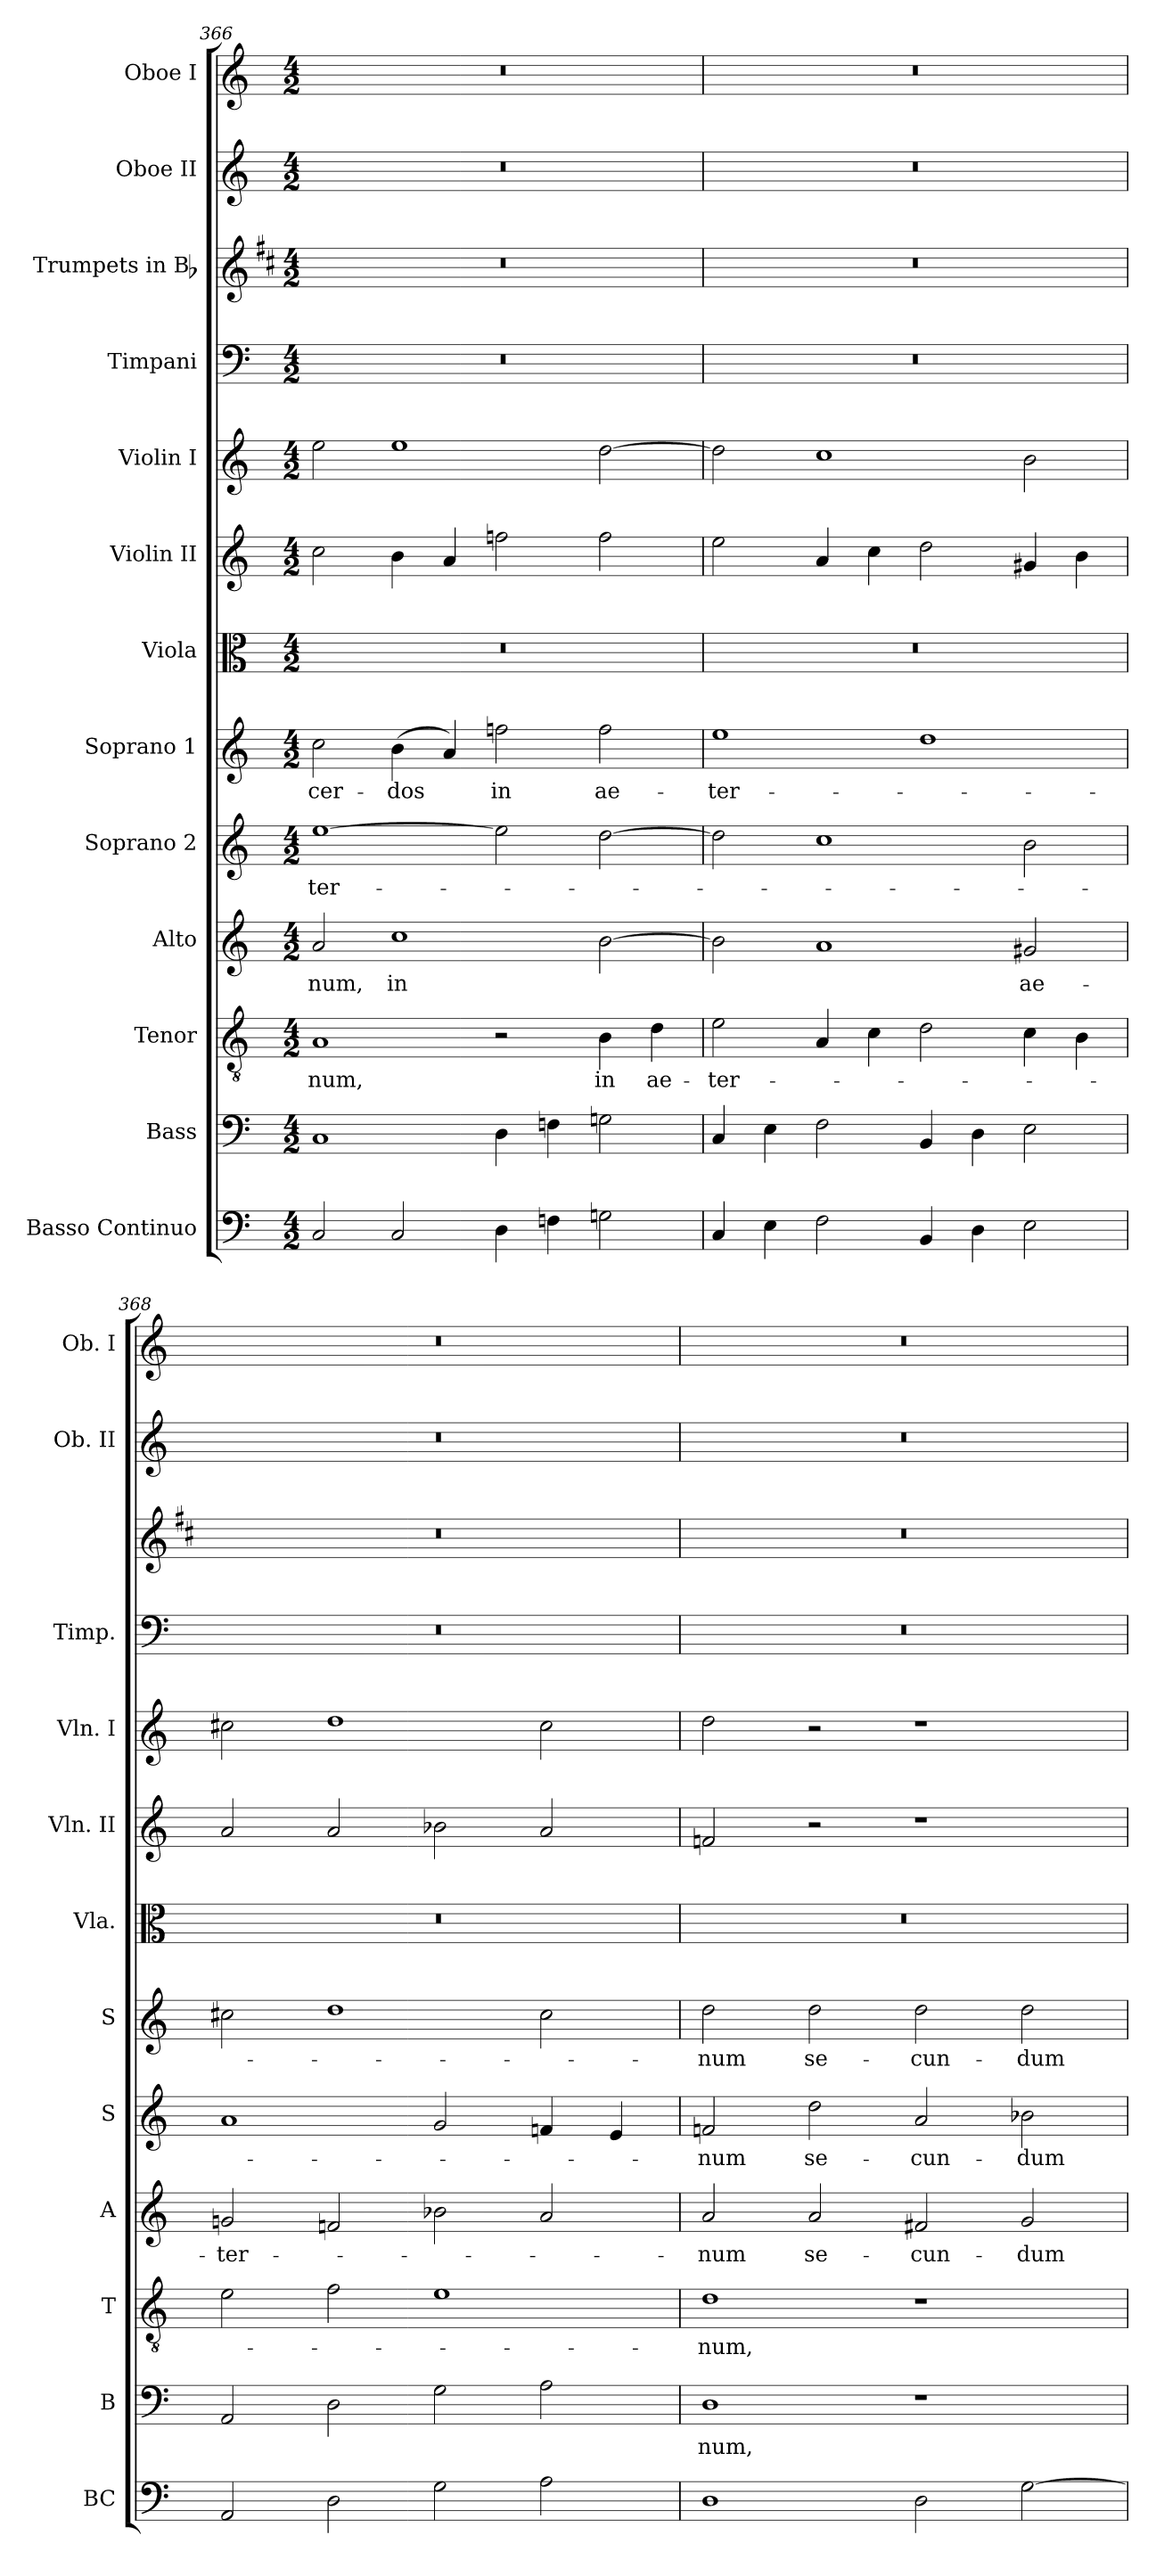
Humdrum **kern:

**kern	**kern	**text	**kern	**text	**kern	**text	**kern	**text	**kern	**text	**kern	**kern	**kern	**kern	**kern	**kern	**kern
*part13	*part12	*part12	*part11	*part11	*part10	*part10	*part9	*part9	*part8	*part8	*part7	*part6	*part5	*part4	*part3	*part2	*part1
*staff13	*staff12	*staff12	*staff11	*staff11	*staff10	*staff10	*staff9	*staff9	*staff8	*staff8	*staff7	*staff6	*staff5	*staff4	*staff3	*staff2	*staff1
*I"Basso Continuo	*I"Bass	*	*I"Tenor	*	*I"Alto	*	*I"Soprano 2	*	*I"Soprano 1	*	*I"Viola	*I"Violin II	*I"Violin I	*I"Timpani	*I"Trumpets in Bb	*I"Oboe II	*I"Oboe I
*I'BC	*I'B	*	*I'T	*	*I'A	*	*I'S	*	*I'S	*	*I'Vla.	*I'Vln. II	*I'Vln. I	*I'Timp.	*	*I'Ob. II	*I'Ob. I
*clefF4	*clefF4	*	*clefGv2	*	*clefG2	*	*clefG2	*	*clefG2	*	*clefC3	*clefG2	*clefG2	*clefF4	*clefG2	*clefG2	*clefG2
*	*	*	*	*	*	*	*	*	*	*	*	*	*	*	*ITrd1c2	*	*
*k[]	*k[]	*	*k[]	*	*k[]	*	*k[]	*	*k[]	*	*k[]	*k[]	*k[]	*k[]	*k[]	*k[]	*k[]
*C:	*C:	*	*C:	*	*C:	*	*C:	*	*C:	*	*C:	*C:	*C:	*C:	*C:	*C:	*C:
*M4/2	*M4/2	*	*M4/2	*	*M4/2	*	*M4/2	*	*M4/2	*	*M4/2	*M4/2	*M4/2	*M4/2	*M4/2	*M4/2	*M4/2
=366	=366	=366	=366	=366	=366	=366	=366	=366	=366	=366	=366	=366	=366	=366	=366	=366	=366
!	!	!	!	!LO:LY:b	!	!LO:LY:b	!	!LO:LY:b	!	!LO:LY:b	!	!	!	!	!	!	!
2C/	1C	.	1A	-num,	2a/	-num,	[1ee	-ter-	2cc\	-cer-	0r	2cc\	2ee\	0r	0r	0r	0r
!	!	!	!	!	!	!LO:LY:b	!	!	!	!LO:LY:b	!	!	!	!	!	!	!
2C/	.	.	.	.	1cc	in	.	.	(4b\	-dos	.	4b\	1ee	.	.	.	.
.	.	.	.	.	.	.	.	.	4a/)	.	.	4a/	.	.	.	.	.
!	!	!	!	!	!	!	!	!	!	!LO:LY:b	!	!	!	!	!	!	!
4D\	4D\	.	2r	.	.	.	2ee\]	.	2ffn\	in	.	2ffn\	.	.	.	.	.
4Fn\	4Fn\	.	.	.	.	.	.	.	.	.	.	.	.	.	.	.	.
!	!	!	!	!LO:LY:b	!	!	!	!	!	!LO:LY:b	!	!	!	!	!	!	!
2Gn\	2Gn\	.	4B\	in	[2b\	.	[2dd\	.	2ff\	ae-	.	2ff\	[2dd\	.	.	.	.
!	!	!	!	!LO:LY:b	!	!	!	!	!	!	!	!	!	!	!	!	!
.	.	.	4d\	ae-	.	.	.	.	.	.	.	.	.	.	.	.	.
!!LO:PB:g=z
=367	=367	=367	=367	=367	=367	=367	=367	=367	=367	=367	=367	=367	=367	=367	=367	=367	=367
!	!	!	!	!LO:LY:b	!	!	!	!	!	!LO:LY:b	!	!	!	!	!	!	!
4C/	4C/	.	2e\	-ter-	2b\]	.	2dd\]	.	1ee	-ter-	0r	2ee\	2dd\]	0r	0r	0r	0r
4E\	4E\	.	.	.	.	.	.	.	.	.	.	.	.	.	.	.	.
2F\	2F\	.	4A/	.	1a	.	1cc	.	.	.	.	4a/	1cc	.	.	.	.
.	.	.	4c\	.	.	.	.	.	.	.	.	4cc\	.	.	.	.	.
4BB/	4BB/	.	2d\	.	.	.	.	.	1dd	.	.	2dd\	.	.	.	.	.
4D\	4D\	.	.	.	.	.	.	.	.	.	.	.	.	.	.	.	.
!	!	!	!	!	!	!LO:LY:b	!	!	!	!	!	!	!	!	!	!	!
2E\	2E\	.	4c\	.	2g#X/	ae-	2b\	.	.	.	.	4g#X/	2b\	.	.	.	.
.	.	.	4B\	.	.	.	.	.	.	.	.	4b\	.	.	.	.	.
=368	=368	=368	=368	=368	=368	=368	=368	=368	=368	=368	=368	=368	=368	=368	=368	=368	=368
!	!	!	!	!	!	!LO:LY:b	!	!	!	!	!	!	!	!	!	!	!
2AA/	2AA/	.	2e\	.	2gn/	-ter-	1a	.	2cc#X\	.	0r	2a/	2cc#X\	0r	0r	0r	0r
2D\	2D\	.	2f\	.	2fn/	.	.	.	1dd	.	.	2a/	1dd	.	.	.	.
2G\	2G\	.	1e	.	2b-X\	.	2g/	.	.	.	.	2b-X\	.	.	.	.	.
2A\	2A\	.	.	.	2a/	.	4fn/	.	2cc#\	.	.	2a/	2cc#\	.	.	.	.
.	.	.	.	.	.	.	4e/	.	.	.	.	.	.	.	.	.	.
=369	=369	=369	=369	=369	=369	=369	=369	=369	=369	=369	=369	=369	=369	=369	=369	=369	=369
!	!	!LO:LY:b	!	!LO:LY:b	!	!LO:LY:b	!	!LO:LY:b	!	!LO:LY:b	!	!	!	!	!	!	!
1D	1D	-num,	1d	-num,	2a/	-num	2fn/	-num	2dd\	-num	0r	2fn/	2dd\	0r	0r	0r	0r
!	!	!	!	!	!	!LO:LY:b	!	!LO:LY:b	!	!LO:LY:b	!	!	!	!	!	!	!
.	.	.	.	.	2a/	se-	2dd\	se-	2dd\	se-	.	2r	2r	.	.	.	.
!	!	!	!	!	!	!LO:LY:b	!	!LO:LY:b	!	!LO:LY:b	!	!	!	!	!	!	!
2D\	1r	.	1r	.	2f#X/	-cun-	2a/	-cun-	2dd\	-cun-	.	1r	1r	.	.	.	.
!	!	!	!	!	!	!LO:LY:b	!	!LO:LY:b	!	!LO:LY:b	!	!	!	!	!	!	!
[2G\	.	.	.	.	2g/	-dum	2b-X\	-dum	2dd\	-dum	.	.	.	.	.	.	.
=	=	=	=	=	=	=	=	=	=	=	=	=	=	=	=	=	=
*-	*-	*-	*-	*-	*-	*-	*-	*-	*-	*-	*-	*-	*-	*-	*-	*-	*-
